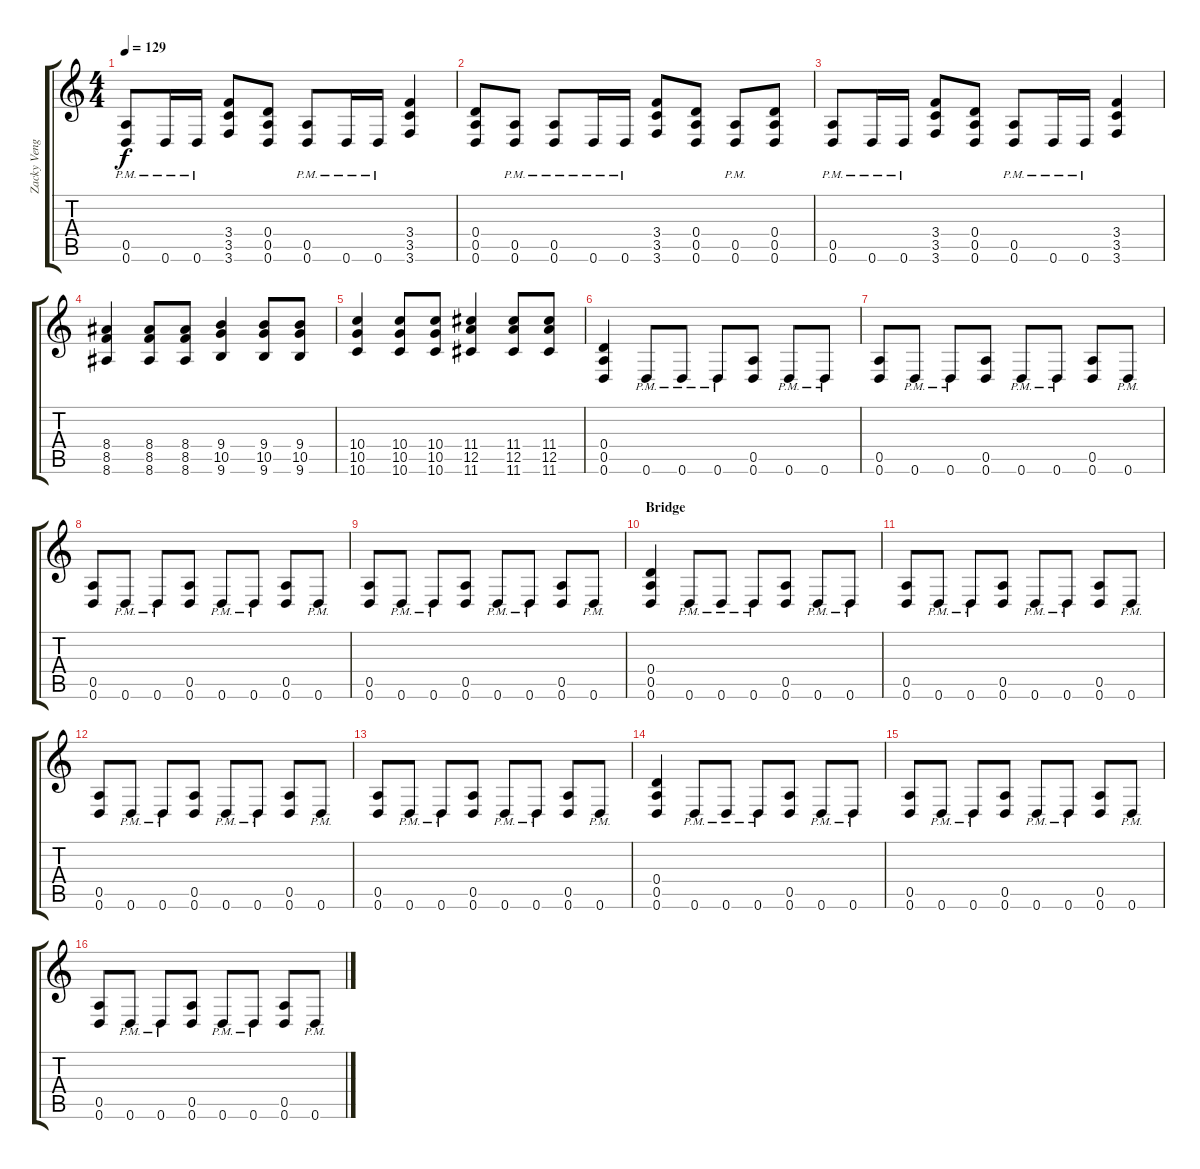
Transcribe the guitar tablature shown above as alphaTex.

\track ("Zacky Vengeance (Rhythm)" "Zacky Veng") {instrument distortionguitar}
\staff {score tabs}
\tuning (E4 B3 G3 D3 A2 D2) {hide}
\ts (4 4)
\tempo 129
\clef g2
\ks c
(0.5{pm} 0.6{pm}).8{dy f} 0.6{pm}.16 0.6{pm}.16 (3.4 3.5 3.6).8 (0.4 0.5 0.6).8 (0.5{pm} 0.6{pm}).8 0.6{pm}.16 0.6{pm}.16 (3.4 3.5 3.6).4 |
(0.4 0.5 0.6).8 (0.5{pm} 0.6{pm}).8 (0.5{pm} 0.6{pm}).8 0.6{pm}.16 0.6{pm}.16 (3.4 3.5 3.6).8 (0.4 0.5 0.6).8 (0.5{pm} 0.6{pm}).8 (0.4 0.5 0.6).8 |
(0.5{pm} 0.6{pm}).8 0.6{pm}.16 0.6{pm}.16 (3.4 3.5 3.6).8 (0.4 0.5 0.6).8 (0.5{pm} 0.6{pm}).8 0.6{pm}.16 0.6{pm}.16 (3.4 3.5 3.6).4 |
(8.4 8.5 8.6).4 (8.4 8.5 8.6).8 (8.4 8.5 8.6).8 (9.4 10.5 9.6).4 (9.4 10.5 9.6).8 (9.4 10.5 9.6).8 |
(10.4 10.5 10.6).4 (10.4 10.5 10.6).8 (10.4 10.5 10.6).8 (11.4 12.5 11.6).4 (11.4 12.5 11.6).8 (11.4 12.5 11.6).8 |
(0.4 0.5 0.6).4 0.6{pm}.8 0.6{pm}.8 0.6{pm}.8 (0.5 0.6).8 0.6{pm}.8 0.6{pm}.8 |
(0.5 0.6).8 0.6{pm}.8 0.6{pm}.8 (0.5 0.6).8 0.6{pm}.8 0.6{pm}.8 (0.5 0.6).8 0.6{pm}.8 |
(0.5 0.6).8 0.6{pm}.8 0.6{pm}.8 (0.5 0.6).8 0.6{pm}.8 0.6{pm}.8 (0.5 0.6).8 0.6{pm}.8 |
(0.5 0.6).8 0.6{pm}.8 0.6{pm}.8 (0.5 0.6).8 0.6{pm}.8 0.6{pm}.8 (0.5 0.6).8 0.6{pm}.8 |
\section ("" "Bridge")
(0.4 0.5 0.6).4 0.6{pm}.8 0.6{pm}.8 0.6{pm}.8 (0.5 0.6).8 0.6{pm}.8 0.6{pm}.8 |
(0.5 0.6).8 0.6{pm}.8 0.6{pm}.8 (0.5 0.6).8 0.6{pm}.8 0.6{pm}.8 (0.5 0.6).8 0.6{pm}.8 |
(0.5 0.6).8 0.6{pm}.8 0.6{pm}.8 (0.5 0.6).8 0.6{pm}.8 0.6{pm}.8 (0.5 0.6).8 0.6{pm}.8 |
(0.5 0.6).8 0.6{pm}.8 0.6{pm}.8 (0.5 0.6).8 0.6{pm}.8 0.6{pm}.8 (0.5 0.6).8 0.6{pm}.8 |
(0.4 0.5 0.6).4 0.6{pm}.8 0.6{pm}.8 0.6{pm}.8 (0.5 0.6).8 0.6{pm}.8 0.6{pm}.8 |
(0.5 0.6).8 0.6{pm}.8 0.6{pm}.8 (0.5 0.6).8 0.6{pm}.8 0.6{pm}.8 (0.5 0.6).8 0.6{pm}.8 |
(0.5 0.6).8 0.6{pm}.8 0.6{pm}.8 (0.5 0.6).8 0.6{pm}.8 0.6{pm}.8 (0.5 0.6).8 0.6{pm}.8
